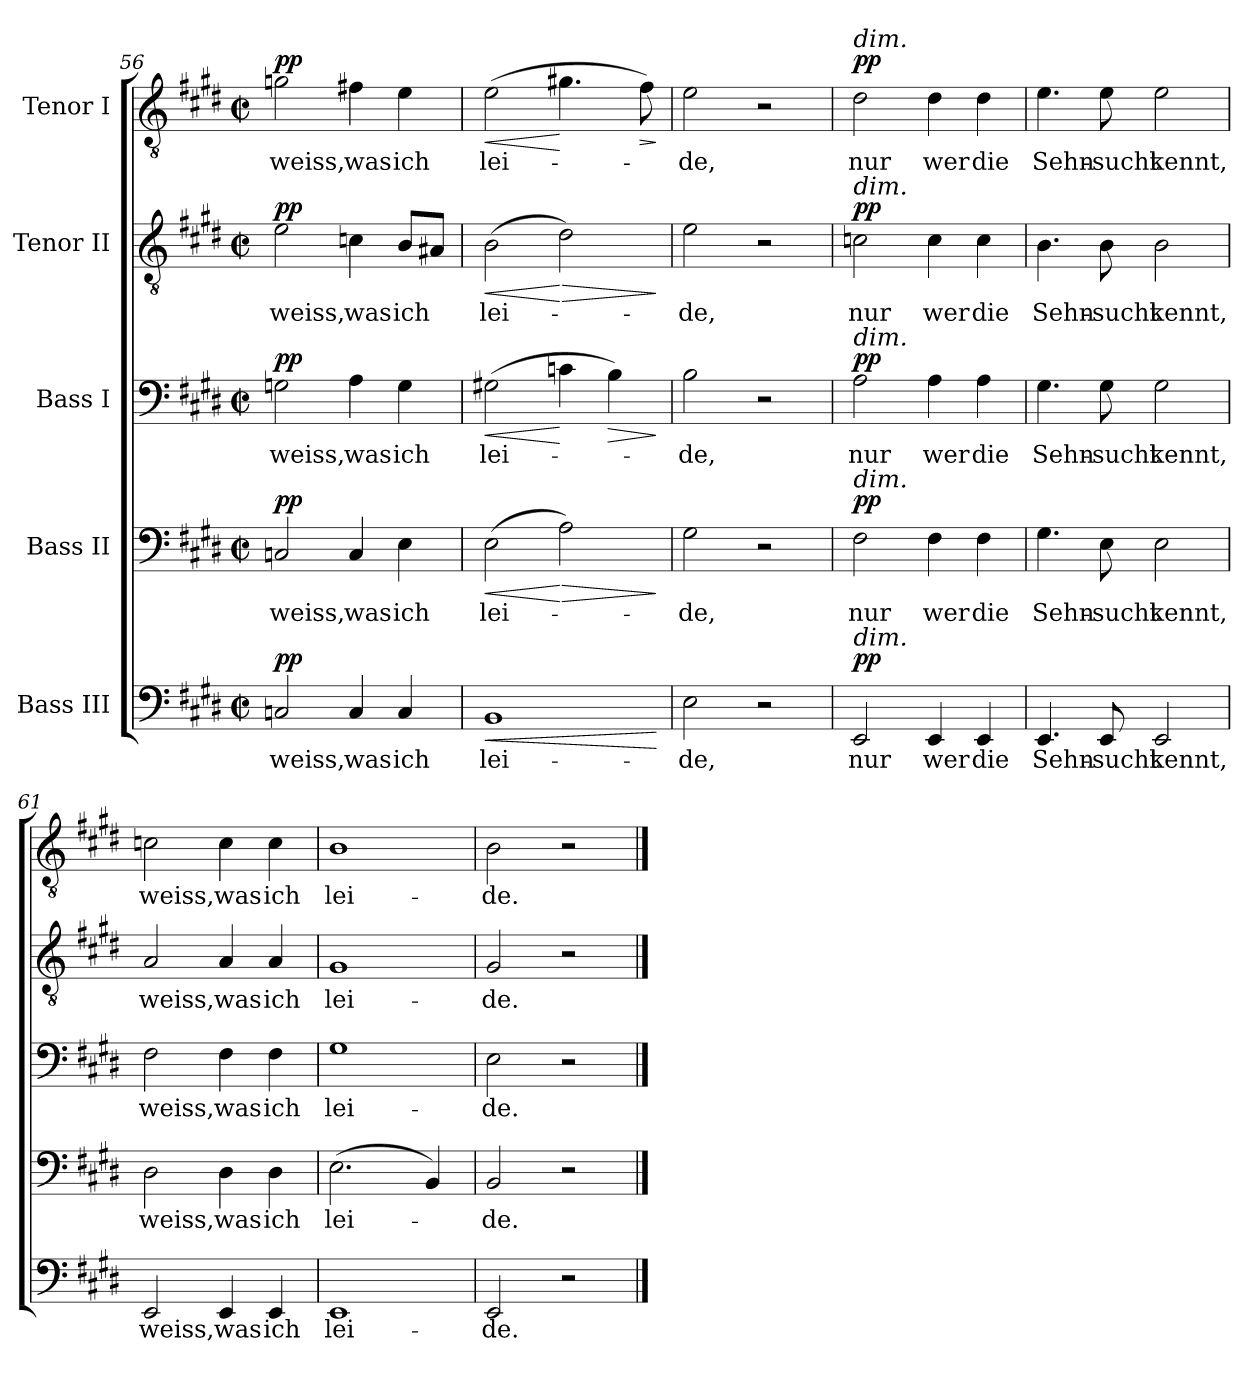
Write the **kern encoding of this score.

**kern	**text	**dynam	**kern	**text	**dynam	**kern	**text	**dynam	**kern	**text	**dynam	**kern	**text	**dynam
*part5	*part5	*part5	*part4	*part4	*part4	*part3	*part3	*part3	*part2	*part2	*part2	*part1	*part1	*part1
*staff5	*staff5	*staff5	*staff4	*staff4	*staff4	*staff3	*staff3	*staff3	*staff2	*staff2	*staff2	*staff1	*staff1	*staff1
*I"Bass III	*	*	*I"Bass II	*	*	*I"Bass I	*	*	*I"Tenor II	*	*	*I"Tenor I	*	*
*clefF4	*	*	*clefF4	*	*	*clefF4	*	*	*clefGv2	*	*	*clefGv2	*	*
*k[f#c#g#d#]	*	*	*k[f#c#g#d#]	*	*	*k[f#c#g#d#]	*	*	*k[f#c#g#d#]	*	*	*k[f#c#g#d#]	*	*
*E:	*	*	*E:	*	*	*E:	*	*	*E:	*	*	*E:	*	*
*M2/2	*	*	*M2/2	*	*	*M2/2	*	*	*M2/2	*	*	*M2/2	*	*
*met(c|)	*	*	*met(c|)	*	*	*met(c|)	*	*	*met(c|)	*	*	*met(c|)	*	*
=56	=56	=56	=56	=56	=56	=56	=56	=56	=56	=56	=56	=56	=56	=56
!	!LO:LY:b	!LO:DY:b	!	!LO:LY:b	!LO:DY:b	!	!LO:LY:b	!LO:DY:b	!	!LO:LY:b	!LO:DY:b	!	!LO:LY:b	!LO:DY:b
2Cn/	weiss,	pp	2Cn/	weiss,	pp	2Gn\	weiss,	pp	2e\	weiss,	pp	2gn\	weiss,	pp
!	!LO:LY:b	!	!	!LO:LY:b	!	!	!LO:LY:b	!	!	!LO:LY:b	!	!	!LO:LY:b	!
4C/	was	.	4C/	was	.	4A\	was	.	4cn\	was	.	4f#X\	was	.
!	!LO:LY:b	!	!	!LO:LY:b	!	!	!LO:LY:b	!	!	!LO:LY:b	!	!	!LO:LY:b	!
4C/	ich	.	4E\	ich	.	4G\	ich	.	8B/L	ich	.	4e\	ich	.
.	.	.	.	.	.	.	.	.	8A#X/J	.	.	.	.	.
!!LO:PB:g=z
=57	=57	=57	=57	=57	=57	=57	=57	=57	=57	=57	=57	=57	=57	=57
!	!LO:LY:b	!LO:HP:b	!	!LO:LY:b	!LO:HP:b	!	!LO:LY:b	!LO:HP:b	!	!LO:LY:b	!LO:HP:b	!	!LO:LY:b	!LO:HP:b
1BB	lei-	<	(>2E\	lei-	<	(>2G#X\	lei-	<	(>2B\	lei-	<	(>2e\	lei-	<
!	!	!	!	!	!LO:HP:n=1:b	!	!	!	!	!	!LO:HP:n=1:b	!	!	!
.	.	.	2A\)	.	[ >	4cn\	.	[	2d#\)	.	[ >	4.g#X\	.	[
!	!	!	!	!	!	!	!	!LO:HP:b	!	!	!	!	!	!
.	.	.	.	.	.	4B\)	.	>	.	.	.	.	.	.
!	!	!	!	!	!	!	!	!	!	!	!	!	!	!LO:HP:b
.	.	.	.	.	.	.	.	.	.	.	.	8f#\)	.	>
.	.	[	.	.	]	.	.	]	.	.	]	.	.	]
=58	=58	=58	=58	=58	=58	=58	=58	=58	=58	=58	=58	=58	=58	=58
!	!LO:LY:b	!	!	!LO:LY:b	!	!	!LO:LY:b	!	!	!LO:LY:b	!	!	!LO:LY:b	!
2E\	-de,	.	2G#\	-de,	.	2B\	-de,	.	2e\	-de,	.	2e\	-de,	.
2r	.	.	2r	.	.	2r	.	.	2r	.	.	2r	.	.
=59	=59	=59	=59	=59	=59	=59	=59	=59	=59	=59	=59	=59	=59	=59
!	!	!	!	!	!	!	!	!	!	!	!	!LO:TX:a:i:t=dim.	!	!
!	!	!	!	!	!	!	!	!	!LO:TX:a:i:t=dim.	!	!	!	!	!
!	!	!	!	!	!	!LO:TX:a:i:t=dim.	!	!	!	!	!	!	!	!
!	!	!	!LO:TX:a:i:t=dim.	!	!	!	!	!	!	!	!	!	!	!
!LO:TX:a:i:t=dim.	!	!	!	!	!	!	!	!	!	!	!	!	!	!
!	!LO:LY:b	!LO:DY:b	!	!LO:LY:b	!LO:DY:b	!	!LO:LY:b	!LO:DY:b	!	!LO:LY:b	!LO:DY:b	!	!LO:LY:b	!LO:DY:b
2EE/	nur	pp	2F#\	nur	pp	2A\	nur	pp	2cn\	nur	pp	2d#\	nur	pp
!	!LO:LY:b	!	!	!LO:LY:b	!	!	!LO:LY:b	!	!	!LO:LY:b	!	!	!LO:LY:b	!
4EE/	wer	.	4F#\	wer	.	4A\	wer	.	4c\	wer	.	4d#\	wer	.
!	!LO:LY:b	!	!	!LO:LY:b	!	!	!LO:LY:b	!	!	!LO:LY:b	!	!	!LO:LY:b	!
4EE/	die	.	4F#\	die	.	4A\	die	.	4c\	die	.	4d#\	die	.
=60	=60	=60	=60	=60	=60	=60	=60	=60	=60	=60	=60	=60	=60	=60
!	!LO:LY:b	!	!	!LO:LY:b	!	!	!LO:LY:b	!	!	!LO:LY:b	!	!	!LO:LY:b	!
4.EE/	Sehn-	.	4.G#\	Sehn-	.	4.G#\	Sehn-	.	4.B\	Sehn-	.	4.e\	Sehn-	.
!	!LO:LY:b	!	!	!LO:LY:b	!	!	!LO:LY:b	!	!	!LO:LY:b	!	!	!LO:LY:b	!
8EE/	-sucht	.	8E\	-sucht	.	8G#\	-sucht	.	8B\	-sucht	.	8e\	-sucht	.
!	!LO:LY:b	!	!	!LO:LY:b	!	!	!LO:LY:b	!	!	!LO:LY:b	!	!	!LO:LY:b	!
2EE/	kennt,	.	2E\	kennt,	.	2G#\	kennt,	.	2B\	kennt,	.	2e\	kennt,	.
=61	=61	=61	=61	=61	=61	=61	=61	=61	=61	=61	=61	=61	=61	=61
!	!LO:LY:b	!	!	!LO:LY:b	!	!	!LO:LY:b	!	!	!LO:LY:b	!	!	!LO:LY:b	!
2EE/	weiss,	.	2D#\	weiss,	.	2F#\	weiss,	.	2A/	weiss,	.	2cn\	weiss,	.
!	!LO:LY:b	!	!	!LO:LY:b	!	!	!LO:LY:b	!	!	!LO:LY:b	!	!	!LO:LY:b	!
4EE/	was	.	4D#\	was	.	4F#\	was	.	4A/	was	.	4c\	was	.
!	!LO:LY:b	!	!	!LO:LY:b	!	!	!LO:LY:b	!	!	!LO:LY:b	!	!	!LO:LY:b	!
4EE/	ich	.	4D#\	ich	.	4F#\	ich	.	4A/	ich	.	4c\	ich	.
=62	=62	=62	=62	=62	=62	=62	=62	=62	=62	=62	=62	=62	=62	=62
!	!LO:LY:b	!	!	!LO:LY:b	!	!	!LO:LY:b	!	!	!LO:LY:b	!	!	!LO:LY:b	!
1EE	lei-	.	(>2.E\	lei-	.	1G#	lei-	.	1G#	lei-	.	1B	lei-	.
.	.	.	4BB/)	.	.	.	.	.	.	.	.	.	.	.
=63	=63	=63	=63	=63	=63	=63	=63	=63	=63	=63	=63	=63	=63	=63
!	!LO:LY:b	!	!	!LO:LY:b	!	!	!LO:LY:b	!	!	!LO:LY:b	!	!	!LO:LY:b	!
2EE/	-de.	.	2BB/	-de.	.	2E\	-de.	.	2G#/	-de.	.	2B\	-de.	.
2r	.	.	2r	.	.	2r	.	.	2r	.	.	2r	.	.
==	==	==	==	==	==	==	==	==	==	==	==	==	==	==
*-	*-	*-	*-	*-	*-	*-	*-	*-	*-	*-	*-	*-	*-	*-
